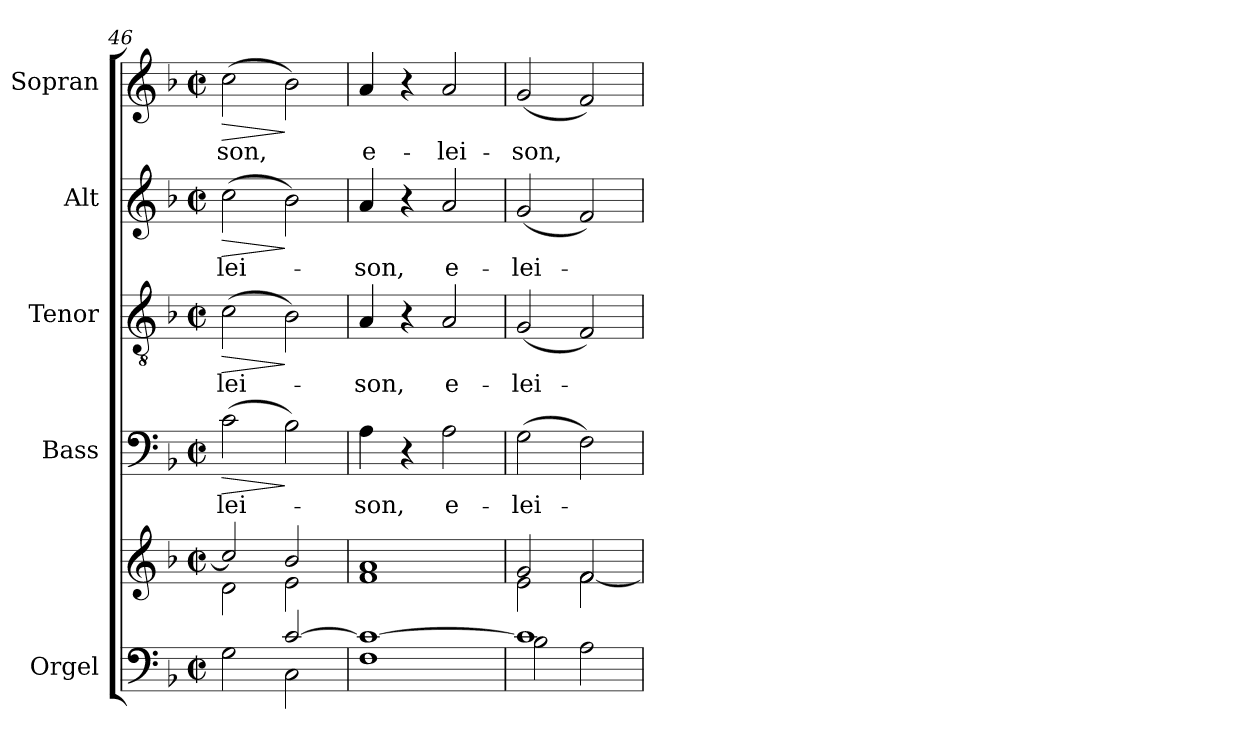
**kern	**kern	**kern	**text	**dynam	**kern	**text	**dynam	**kern	**text	**dynam	**kern	**text	**dynam
*part5	*part5	*part4	*part4	*part4	*part3	*part3	*part3	*part2	*part2	*part2	*part1	*part1	*part1
*staff6	*staff5	*staff4	*staff4	*staff4	*staff3	*staff3	*staff3	*staff2	*staff2	*staff2	*staff1	*staff1	*staff1
*I"Orgel	*	*I"Bass	*	*	*I"Tenor	*	*	*I"Alt	*	*	*I"Sopran	*	*
*I'Org.	*	*I'B.	*	*	*I'T.	*	*	*I'A.	*	*	*I'S.	*	*
*clefF4	*clefG2	*clefF4	*	*	*clefGv2	*	*	*clefG2	*	*	*clefG2	*	*
*k[b-]	*k[b-]	*k[b-]	*	*	*k[b-]	*	*	*k[b-]	*	*	*k[b-]	*	*
*F:	*F:	*F:	*	*	*F:	*	*	*F:	*	*	*F:	*	*
*M2/2	*M2/2	*M2/2	*	*	*M2/2	*	*	*M2/2	*	*	*M2/2	*	*
*met(c|)	*met(c|)	*met(c|)	*	*	*met(c|)	*	*	*met(c|)	*	*	*met(c|)	*	*
=46	=46	=46	=46	=46	=46	=46	=46	=46	=46	=46	=46	=46	=46
*^	*^	*	*	*	*	*	*	*	*	*	*	*	*
!	!	!	!	!	!LO:LY:b	!LO:HP:b	!	!LO:LY:b	!LO:HP:b	!	!LO:LY:b	!LO:HP:b	!	!LO:LY:b	!LO:HP:b
2ryy	2G\	2cc/]	2d\	(>2c\	-lei-	>	(>2c\	-lei-	>	(>2cc\	-lei-	>	(>2cc\	-son,	>
[>2c/	2C\	2b-/	2e\	2B-\)	.	]	2B-\)	.	]	2b-\)	.	]	2b-\)	.	]
=47	=47	=47	=47	=47	=47	=47	=47	=47	=47	=47	=47	=47	=47	=47	=47
!	!	!	!	!	!LO:LY:b	!	!	!LO:LY:b	!	!	!LO:LY:b	!	!	!LO:LY:b	!
1c_	1F	1a	1f	4A\	-son,	.	4A/	-son,	.	4a/	-son,	.	4a/	e-	.
.	.	.	.	4r	.	.	4r	.	.	4r	.	.	4r	.	.
!	!	!	!	!	!LO:LY:b	!	!	!LO:LY:b	!	!	!LO:LY:b	!	!	!LO:LY:b	!
.	.	.	.	2A\	e-	.	2A/	e-	.	2a/	e-	.	2a/	-lei-	.
=48	=48	=48	=48	=48	=48	=48	=48	=48	=48	=48	=48	=48	=48	=48	=48
!	!	!	!	!	!LO:LY:b	!	!	!LO:LY:b	!	!	!LO:LY:b	!	!	!LO:LY:b	!
1c]	2B-\	2g/	2e\	(>2G\	-lei-	.	(<2G/	-lei-	.	(<2g/	-lei-	.	(<2g/	-son,	.
.	2A\	2f/	[<2f\	2F\)	.	.	2F/)	.	.	2f/)	.	.	2f/)	.	.
*v	*v	*	*	*	*	*	*	*	*	*	*	*	*	*	*
*	*v	*v	*	*	*	*	*	*	*	*	*	*	*	*
=	=	=	=	=	=	=	=	=	=	=	=	=	=
*-	*-	*-	*-	*-	*-	*-	*-	*-	*-	*-	*-	*-	*-
